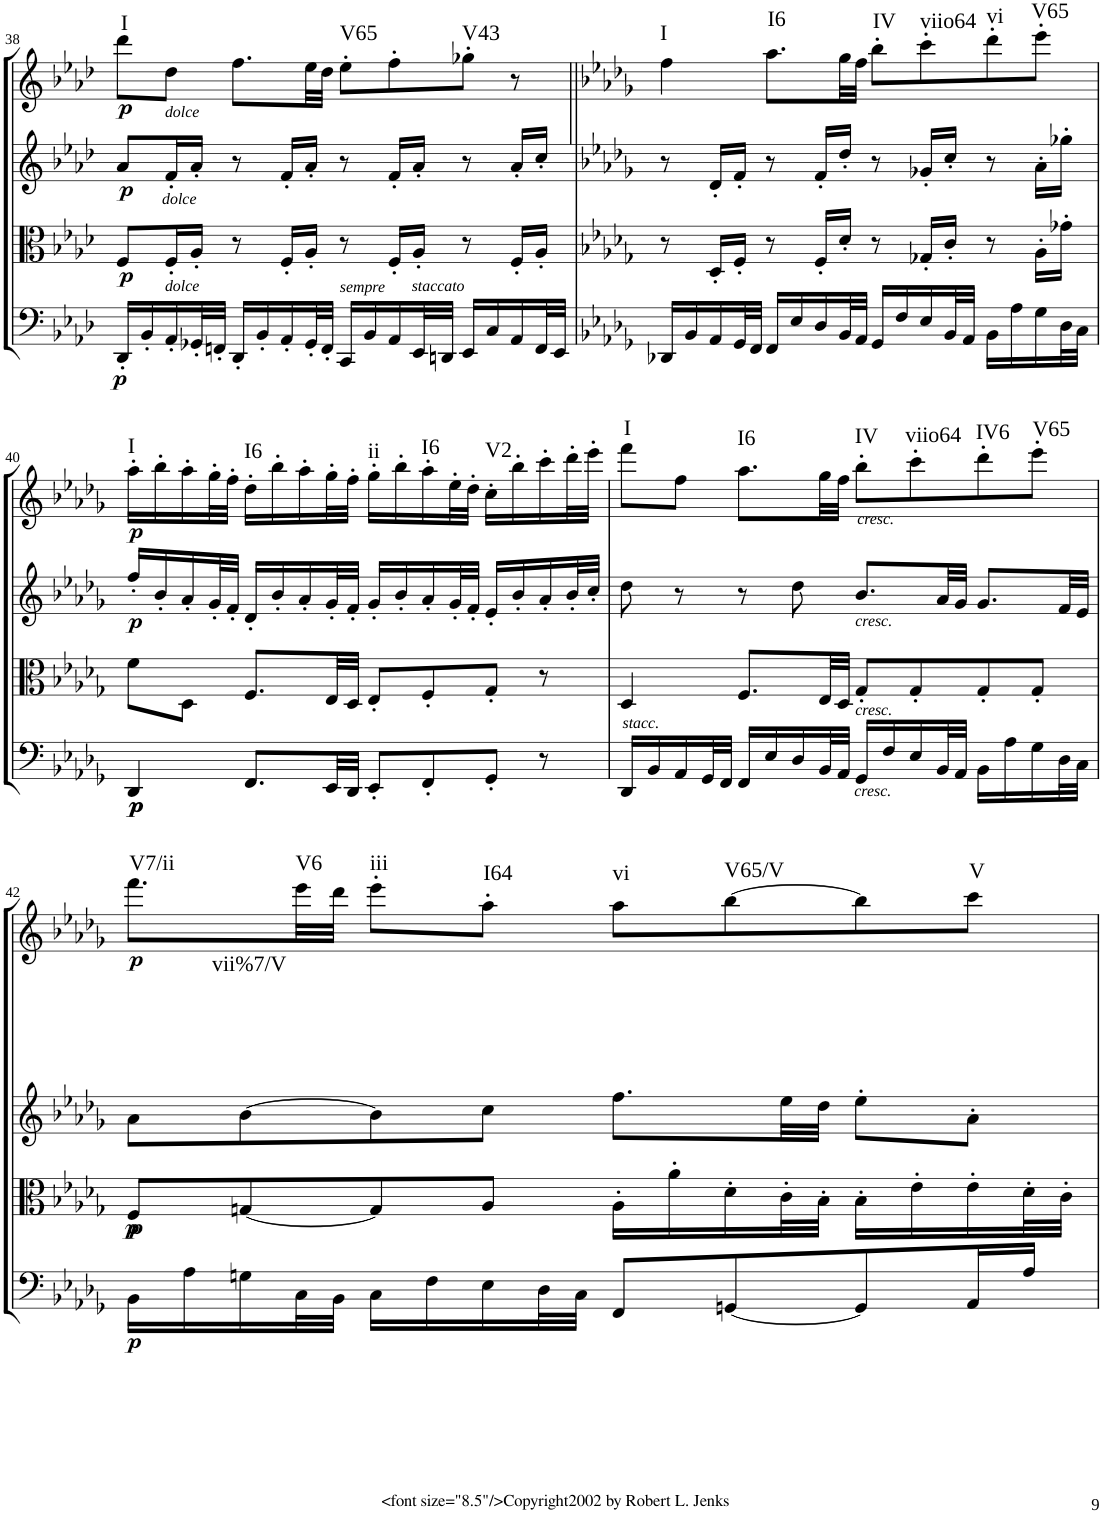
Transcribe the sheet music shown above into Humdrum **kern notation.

**kern	**dynam	**kern	**dynam	**kern	**dynam	**harte	**kern	**dynam	**harte
*part4	*part4	*part3	*part3	*part2	*part2	*part2	*part1	*part1	*part1
*staff4	*staff4	*staff3	*staff3	*staff2	*staff2	*	*staff1	*staff1	*
*I"Cello	*	*I"Viola	*	*I"2nd Violin	*	*	*I"1st Violin	*	*
*	*	*I'Vla	*	*I'Vln	*	*	*I'Vln	*	*
!!LO:PB:g=z
*clefF4	*	*clefC3	*	*clefG2	*	*	*clefG2	*	*
*k[b-e-a-d-]	*	*k[b-e-a-d-]	*	*k[b-e-a-d-]	*	*	*k[b-e-a-d-]	*	*
*A-:	*	*A-:	*	*A-:	*	*	*A-:	*	*
*M4/4	*	*M4/4	*	*M4/4	*	*	*M4/4	*	*
*met(c)	*	*met(c)	*	*met(c)	*	*	*met(c)	*	*
=38	=38	=38	=38	=38	=38	=38	=38	=38	=38
!	!LO:DY:b	!	!LO:DY:b	!	!LO:DY:b	!	!	!LO:DY:b	!LO:H:kt=I
16DD-'/LL	p	8F/L	p	8a-/L	p	.	8ddd-\L	p	N
16BB-'/	.	.	.	.	.	.	.	.	.
!	!	!	!	!	!	!	!LO:TX:b:i:t=dolce	!	!
!	!	!	!	!LO:TX:b:i:t=dolce	!	!	!	!	!
!	!	!LO:TX:b:i:t=dolce	!	!	!	!	!	!	!
16AA-'/	.	16F'/L	.	16f'/L	.	.	8dd-\J	.	.
32GG-X'/L	.	16A-'/JJ	.	16a-'/JJ	.	.	.	.	.
32FFn'/JJJ	.	.	.	.	.	.	.	.	.
16DD-'/LL	.	8r	.	8r	.	.	8.ff\L	.	.
16BB-'/	.	.	.	.	.	.	.	.	.
16AA-'/	.	16F'/LL	.	16f'/LL	.	.	.	.	.
32GG-'/L	.	16A-'/JJ	.	16a-'/JJ	.	.	32ee-\LL	.	.
32FF'/JJJ	.	.	.	.	.	.	32dd-\JJJ	.	.
!LO:TX:a:i:t=sempre	!	!	!	!	!	!	!	!	!LO:H:kt=V65
16CC/LL	.	8r	.	8r	.	.	8ee-'\L	.	N
16BB-/	.	.	.	.	.	.	.	.	.
16AA-/	.	16F'/LL	.	16f'/LL	.	.	8ff'\	.	.
!LO:TX:a:i:t=staccato	!	!	!	!	!	!	!	!	!
32EE-/L	.	16A-'/JJ	.	16a-'/JJ	.	.	.	.	.
32DDn/JJJ	.	.	.	.	.	.	.	.	.
!	!	!	!	!	!	!	!	!	!LO:H:kt=V43
16EE-/LL	.	8r	.	8r	.	.	8gg-X'\J	.	N
16C/	.	.	.	.	.	.	.	.	.
16AA-/	.	16F'/LL	.	16a-'/LL	.	.	8r	.	.
32FF/L	.	16A-'/JJ	.	16cc'/JJ	.	.	.	.	.
32EE-/JJJ	.	.	.	.	.	.	.	.	.
=39||	=39||	=39||	=39||	=39||	=39||	=39||	=39||	=39||	=39||
*k[b-e-a-d-g-]	*	*k[b-e-a-d-g-]	*	*k[b-e-a-d-g-]	*	*	*k[b-e-a-d-g-]	*	*
*D-:	*	*D-:	*	*D-:	*	*	*D-:	*	*
!	!	!	!	!	!	!	!	!	!LO:H:kt=I
16DD-X/LL	.	8r	.	8r	.	.	4ff\	.	N
16BB-/	.	.	.	.	.	.	.	.	.
16AA-/	.	16D-'/LL	.	16d-'/LL	.	.	.	.	.
32GG-/L	.	16F'/JJ	.	16f'/JJ	.	.	.	.	.
32FF/JJJ	.	.	.	.	.	.	.	.	.
!	!	!	!	!	!	!	!	!	!LO:H:kt=I6
16FF/LL	.	8r	.	8r	.	.	8.aa-\L	.	N
16E-/	.	.	.	.	.	.	.	.	.
16D-/	.	16F'/LL	.	16f'/LL	.	.	.	.	.
32BB-/L	.	16d-'/JJ	.	16dd-'/JJ	.	.	32gg-\LL	.	.
32AA-/JJJ	.	.	.	.	.	.	32ff\JJJ	.	.
!	!	!	!	!	!	!	!	!	!LO:H:kt=IV
16GG-/LL	.	8r	.	8r	.	.	8bb-'\L	.	N
16F/	.	.	.	.	.	.	.	.	.
!	!	!	!	!	!	!	!	!	!LO:H:kt=viio64
16E-/	.	16G-X'/LL	.	16g-X'/LL	.	.	8ccc'\	.	N
32BB-/L	.	16c'/JJ	.	16cc'/JJ	.	.	.	.	.
32AA-/JJJ	.	.	.	.	.	.	.	.	.
!	!	!	!	!	!	!	!	!	!LO:H:kt=vi
16BB-\LL	.	8r	.	8r	.	.	8ddd-'\	.	N
16A-\	.	.	.	.	.	.	.	.	.
!	!	!	!	!	!	!	!	!	!LO:H:kt=V65
16G-\	.	16A-'\LL	.	16a-'\LL	.	.	8eee-'\J	.	N
32D-\L	.	16g-X'\JJ	.	16gg-X'\JJ	.	.	.	.	.
32C\JJJ	.	.	.	.	.	.	.	.	.
!!LO:LB:g=z
=40	=40	=40	=40	=40	=40	=40	=40	=40	=40
!	!LO:DY:b	!	!	!	!	!	!	!	!
!	!LO:DY:n=1:b	!	!	!	!LO:DY:b	!	!	!LO:DY:b	!LO:H:kt=I
4DD-/	p p	8f\L	.	16ff'/LL	p	.	16aa-'\LL	p	N
.	.	.	.	16b-'/	.	.	16bb-'\	.	.
.	.	8D-\J	.	16a-'/	.	.	16aa-'\	.	.
.	.	.	.	32g-'/L	.	.	32gg-'\L	.	.
.	.	.	.	32f'/JJJ	.	.	32ff'\JJJ	.	.
!	!	!	!	!	!	!	!	!	!LO:H:kt=I6
8.FF/L	.	8.F/L	.	16d-'/LL	.	.	16dd-'\LL	.	N
.	.	.	.	16b-'/	.	.	16bb-'\	.	.
.	.	.	.	16a-'/	.	.	16aa-'\	.	.
32EE-/LL	.	32E-/LL	.	32g-'/L	.	.	32gg-'\L	.	.
32DD-/JJJ	.	32D-/JJJ	.	32f'/JJJ	.	.	32ff'\JJJ	.	.
!	!	!	!	!	!	!	!	!	!LO:H:kt=ii
8EE-'/L	.	8E-'/L	.	16g-'/LL	.	.	16gg-'\LL	.	N
.	.	.	.	16b-'/	.	.	16bb-'\	.	.
!	!	!	!	!	!	!	!	!	!LO:H:kt=I6
8FF'/	.	8F'/	.	16a-'/	.	.	16aa-'\	.	N
.	.	.	.	32g-'/L	.	.	32ee-'\L	.	.
.	.	.	.	32f'/JJJ	.	.	32dd-'\JJJ	.	.
!	!	!	!	!	!	!	!	!	!LO:H:kt=V2
8GG-'/J	.	8G-'/J	.	16e-'/LL	.	.	16cc'\LL	.	N
.	.	.	.	16b-'/	.	.	16bb-'\	.	.
8r	.	8r	.	16a-'/	.	.	16ccc'\	.	.
.	.	.	.	32b-'/L	.	.	32ddd-'\L	.	.
.	.	.	.	32cc'/JJJ	.	.	32eee-'\JJJ	.	.
=41	=41	=41	=41	=41	=41	=41	=41	=41	=41
!LO:TX:a:i:t=stacc.	!	!	!	!	!	!	!	!	!LO:H:kt=I
16DD-/LL	.	4D-/	.	8dd-\	.	.	8fff\L	.	N
16BB-/	.	.	.	.	.	.	.	.	.
16AA-/	.	.	.	8r	.	.	8ff\J	.	.
32GG-/L	.	.	.	.	.	.	.	.	.
32FF/JJJ	.	.	.	.	.	.	.	.	.
!	!	!	!	!	!	!	!	!	!LO:H:kt=I6
16FF/LL	.	8.F/L	.	8r	.	.	8.aa-\L	.	N
16E-/	.	.	.	.	.	.	.	.	.
16D-/	.	.	.	8dd-\	.	.	.	.	.
32BB-/L	.	32E-/LL	.	.	.	.	32gg-\LL	.	.
32AA-/JJJ	.	32D-/JJJ	.	.	.	.	32ff\JJJ	.	.
!	!	!	!	!	!	!	!LO:TX:a:i:t=cresc.	!	!
!	!	!	!	!LO:TX:b:i:t=cresc.	!	!	!	!	!
!	!	!LO:TX:b:i:t=cresc.	!	!	!	!	!	!	!
!LO:TX:b:i:t=cresc.	!	!	!	!	!	!	!	!	!LO:H:kt=IV
16GG-/LL	.	8G-'/L	.	8.b-/L	.	.	8bb-'\L	.	N
16F/	.	.	.	.	.	.	.	.	.
!	!	!	!	!	!	!	!	!	!LO:H:kt=viio64
16E-/	.	8G-'/	.	.	.	.	8ccc'\	.	N
32BB-/L	.	.	.	32a-/LL	.	.	.	.	.
32AA-/JJJ	.	.	.	32g-/JJJ	.	.	.	.	.
!	!	!	!	!	!	!	!	!	!LO:H:kt=IV6
16BB-\LL	.	8G-'/	.	8.g-/L	.	.	8ddd-'\	.	N
16A-\	.	.	.	.	.	.	.	.	.
!	!	!	!	!	!	!	!	!	!LO:H:kt=V65
16G-\	.	8G-'/J	.	.	.	.	8eee-'\J	.	N
32D-\L	.	.	.	32f/LL	.	.	.	.	.
32C\JJJ	.	.	.	32e-/JJJ	.	.	.	.	.
!!LO:LB:g=z
=42	=42	=42	=42	=42	=42	=42	=42	=42	=42
!	!LO:DY:b	!	!LO:DY:b	!	!	!	!	!	!
!	!	!	!LO:DY:n=1:b	!	!	!	!	!LO:DY:b	!LO:H:kt=V7/ii
16BB-\LL	p	8F/L	p p	8a-\L	.	.	8.fff\L	p	N
16A-\	.	.	.	.	.	.	.	.	.
!	!	!	!	!	!	!LO:H:kt=vii%7/V	!	!	!
16Gn\	.	[8Gn/	.	[8b-\	.	N	.	.	.
!	!	!	!	!	!	!	!	!	!LO:H:kt=V6
32C\L	.	.	.	.	.	.	32eee-\LL	.	N
32BB-\JJJ	.	.	.	.	.	.	32ddd-\JJJ	.	.
!	!	!	!	!	!	!	!	!	!LO:H:kt=iii
16C\LL	.	8G/]	.	8b-\]	.	.	8eee-'\L	.	N
16F\	.	.	.	.	.	.	.	.	.
!	!	!	!	!	!	!	!	!	!LO:H:kt=I64
16E-\	.	8A-/J	.	8cc\J	.	.	8aa-'\J	.	N
32D-\L	.	.	.	.	.	.	.	.	.
32C\JJJ	.	.	.	.	.	.	.	.	.
!	!	!	!	!	!	!	!	!	!LO:H:kt=vi
8FF/L	.	16A-'\LL	.	8.ff\L	.	.	8aa-\L	.	N
.	.	16a-'\	.	.	.	.	.	.	.
!	!	!	!	!	!	!	!	!	!LO:H:kt=V65/V
[8GGn/	.	16d-'\	.	.	.	.	[8bb-\	.	N
.	.	32c'\L	.	32ee-\LL	.	.	.	.	.
.	.	32B-'\JJJ	.	32dd-\JJJ	.	.	.	.	.
8GG/]	.	16B-'\LL	.	8ee-'\L	.	.	8bb-\]	.	.
.	.	16e-'\	.	.	.	.	.	.	.
!	!	!	!	!	!	!	!	!	!LO:H:kt=V
16AA-/L	.	16e-'\	.	8a-'\J	.	.	8ccc\J	.	N
16A-/JJ	.	32d-'\L	.	.	.	.	.	.	.
.	.	32c'\JJJ	.	.	.	.	.	.	.
=	=	=	=	=	=	=	=	=	=
*-	*-	*-	*-	*-	*-	*-	*-	*-	*-
